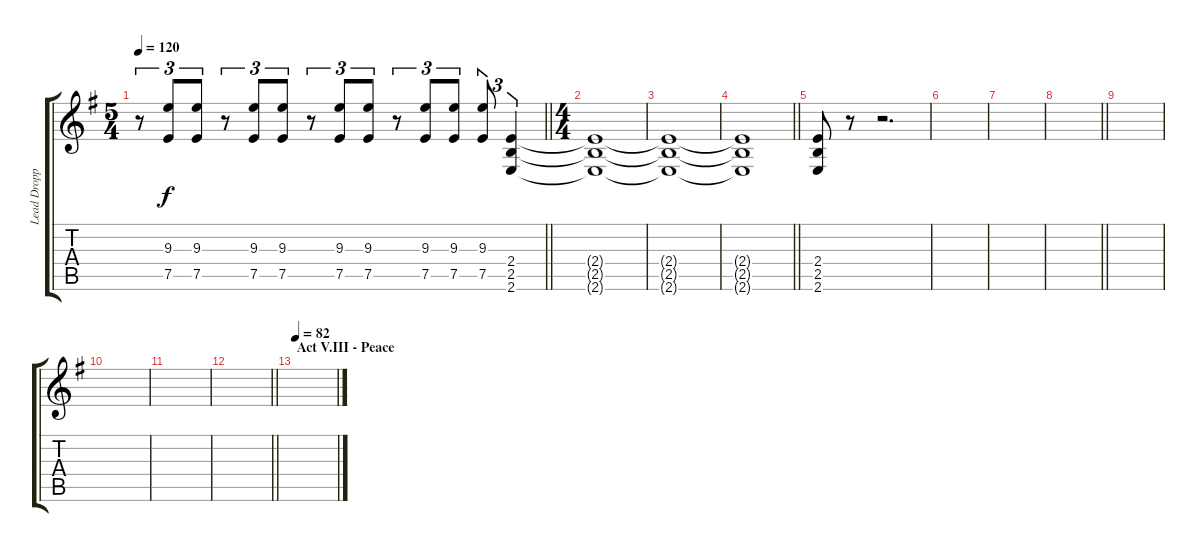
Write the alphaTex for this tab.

\track ("Lead Dropped D " "Lead Dropp") {instrument distortionguitar}
\staff {score tabs}
\tuning (E4 B3 G3 D3 A2 D2) {hide}
\ts (5 4)
\tempo 120
\clef g2
\barLineRight lightlight
\ks eminor
r.8{tu (3 2) dy f} (9.3 7.5).8{tu (3 2)} (9.3 7.5).8{tu (3 2)} r.8{tu (3 2)} (9.3 7.5).8{tu (3 2)} (9.3 7.5).8{tu (3 2)} r.8{tu (3 2)} (9.3 7.5).8{tu (3 2)} (9.3 7.5).8{tu (3 2)} r.8{tu (3 2)} (9.3 7.5).8{tu (3 2)} (9.3 7.5).8{tu (3 2)} (9.3 7.5).8{tu (3 2)} (2.4 2.5 2.6).4{tu (3 2)} |
\ts (4 4)
(2.4{t} 2.5{t} 2.6{t}).1 |
(2.4{t} 2.5{t} 2.6{t}).1 |
\barLineRight lightlight
(2.4{t} 2.5{t} 2.6{t}).1 |
\section ("" "")
(2.4 2.5 2.6).8 r.8 r.2{d} |
|
|
\barLineRight lightlight
|
|
|
|
\barLineRight lightlight
|
\section ("" "Act V.III - Peace")
\tempo 82
